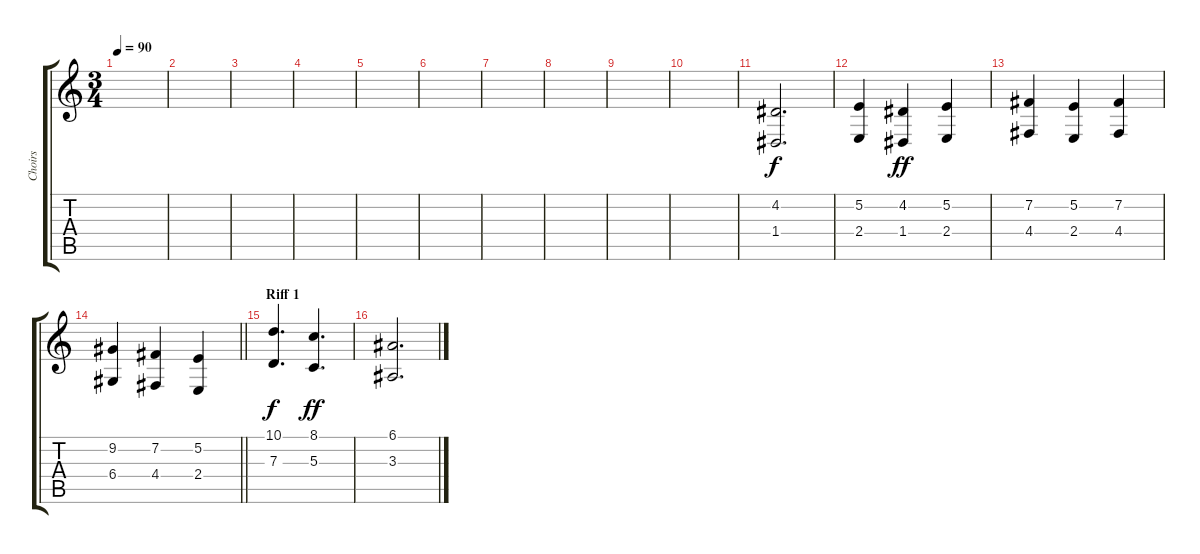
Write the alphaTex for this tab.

\track ("Choirs" "Choirs") {instrument choiraahs}
\staff {score tabs}
\tuning (E4 B3 G3 D3 A2 D2) {hide}
\ts (3 4)
\tempo 90
\clef g2
\ks c
|
|
|
|
|
|
|
|
|
|
(4.2 1.4).2{d dy f} |
(5.2 2.4).4 (4.2 1.4).4{dy ff} (5.2 2.4).4 |
(7.2 4.4).4 (5.2 2.4).4 (7.2 4.4).4 |
\barLineRight lightlight
(9.2 6.4).4 (7.2 4.4).4 (5.2 2.4).4 |
\section ("" "Riff 1")
(10.1 7.3).4{d dy f} (8.1 5.3).4{d dy ff} |
(6.1 3.3).2{d}
